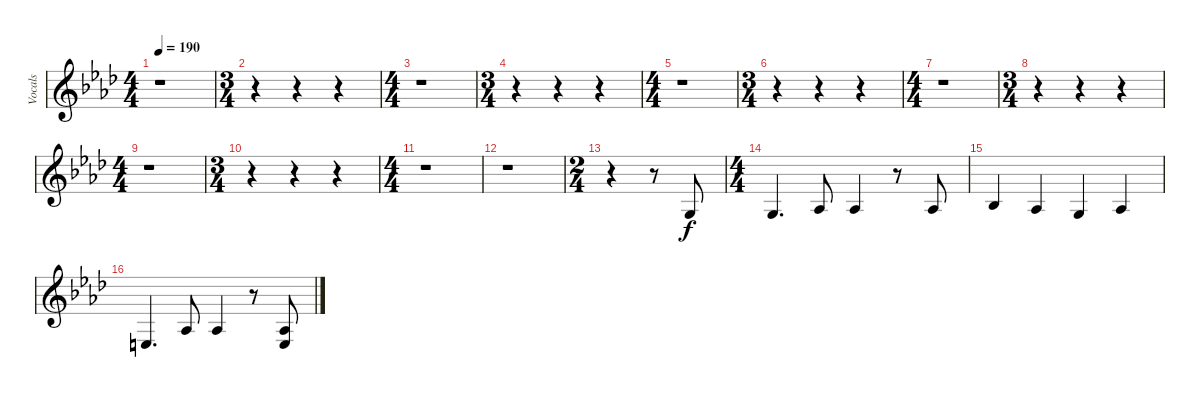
\track ("Vocals" "Vocals") {instrument flute}
\staff {score}
\tuning (E4 B3 G3 D3 A2 D2) {hide}
\ts (4 4)
\tempo 190
\clef g2
\ks ab
r.1{dy f} |
\ts (3 4)
r.4 r.4 r.4 |
\ts (4 4)
r.1 |
\ts (3 4)
r.4 r.4 r.4 |
\ts (4 4)
r.1 |
\ts (3 4)
r.4 r.4 r.4 |
\ts (4 4)
r.1 |
\ts (3 4)
r.4 r.4 r.4 |
\ts (4 4)
r.1 |
\ts (3 4)
r.4 r.4 r.4 |
\ts (4 4)
r.1 |
r.1 |
\ts (2 4)
r.4 r.8 0.3.8 |
\ts (4 4)
0.3.4{d} 1.3.8 1.3.4 r.8 1.3.8 |
3.3.4 1.3.4 0.3.4 1.3.4 |
2.4.4{d} 1.3.8 1.3.4 r.8 (1.3 2.4).8
